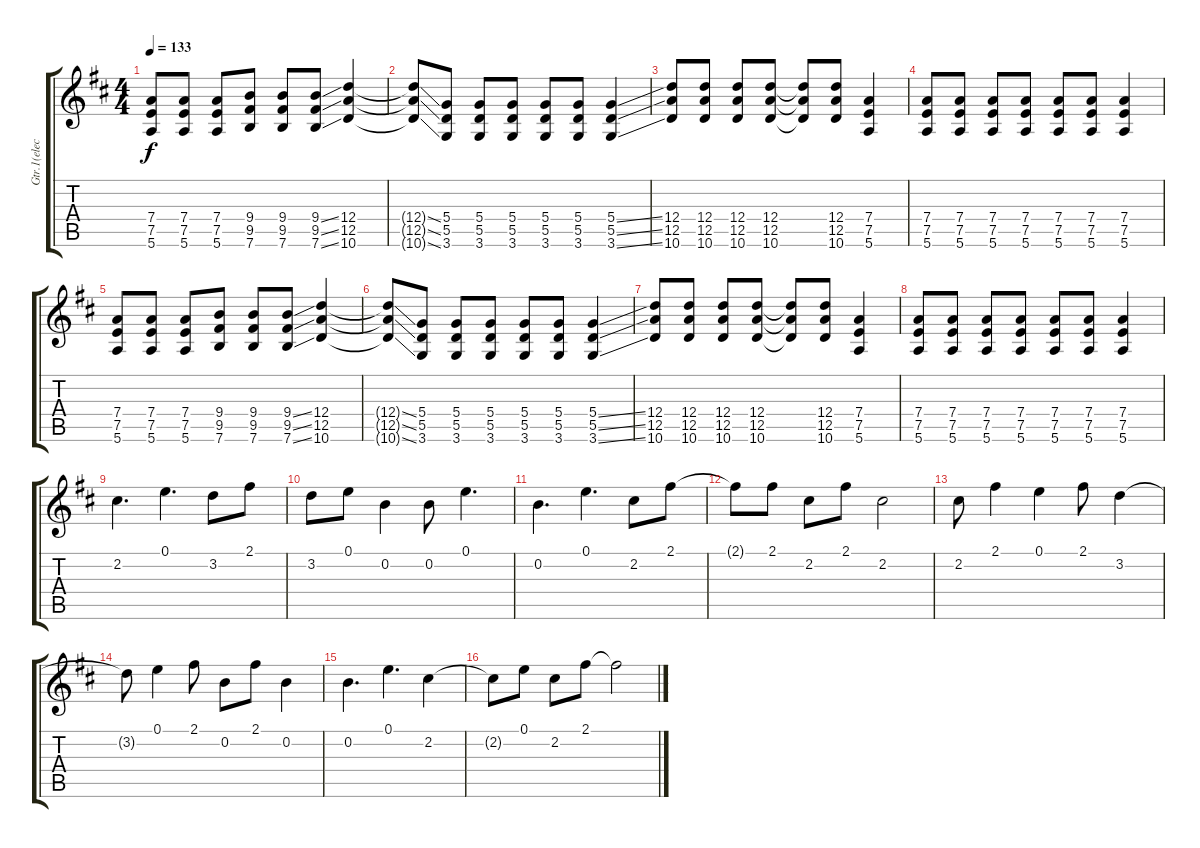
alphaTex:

\track ("Gtr.1(elec.)" "Gtr.1(elec") {instrument electricguitarclean}
\staff {score tabs}
\tuning (E4 B3 G3 D3 A2 E2) {hide}
\ts (4 4)
\tempo 133
\clef g2
\ks d
(7.4 7.5 5.6).8{dy f volume 13 instrument distortionguitar} (7.4 7.5 5.6).8 (7.4 7.5 5.6).8 (9.4 9.5 7.6).8 (9.4 9.5 7.6).8 (9.4{ss} 9.5{ss} 7.6{ss}).8 (12.4 12.5 10.6).4 |
(12.4{ss t} 12.5{ss t} 10.6{ss t}).8 (5.4 5.5 3.6).8 (5.4 5.5 3.6).8 (5.4 5.5 3.6).8 (5.4 5.5 3.6).8 (5.4 5.5 3.6).8 (5.4{ss} 5.5{ss} 3.6{ss}).4 |
(12.4 12.5 10.6).8 (12.4 12.5 10.6).8 (12.4 12.5 10.6).8 (12.4 12.5 10.6).8 (12.4{t} 12.5{t} 10.6{t}).8 (12.4 12.5 10.6).8 (7.4 7.5 5.6).4 |
(7.4 7.5 5.6).8 (7.4 7.5 5.6).8 (7.4 7.5 5.6).8 (7.4 7.5 5.6).8 (7.4 7.5 5.6).8 (7.4 7.5 5.6).8 (7.4 7.5 5.6).4 |
(7.4 7.5 5.6).8{volume 13 instrument distortionguitar} (7.4 7.5 5.6).8 (7.4 7.5 5.6).8 (9.4 9.5 7.6).8 (9.4 9.5 7.6).8 (9.4{ss} 9.5{ss} 7.6{ss}).8 (12.4 12.5 10.6).4 |
(12.4{ss t} 12.5{ss t} 10.6{ss t}).8 (5.4 5.5 3.6).8 (5.4 5.5 3.6).8 (5.4 5.5 3.6).8 (5.4 5.5 3.6).8 (5.4 5.5 3.6).8 (5.4{ss} 5.5{ss} 3.6{ss}).4 |
(12.4 12.5 10.6).8 (12.4 12.5 10.6).8 (12.4 12.5 10.6).8 (12.4 12.5 10.6).8 (12.4{t} 12.5{t} 10.6{t}).8 (12.4 12.5 10.6).8 (7.4 7.5 5.6).4 |
(7.4 7.5 5.6).8 (7.4 7.5 5.6).8 (7.4 7.5 5.6).8 (7.4 7.5 5.6).8 (7.4 7.5 5.6).8 (7.4 7.5 5.6).8 (7.4 7.5 5.6).4 |
2.2.4{d instrument acousticguitarsteel} 0.1.4{d} 3.2.8 2.1.8 |
3.2.8 0.1.8 0.2.4 0.2.8 0.1.4{d} |
0.2.4{d} 0.1.4{d} 2.2.8 2.1.8 |
2.1{t}.8 2.1.8 2.2.8 2.1.8 2.2.2 |
2.2.8 2.1.4 0.1.4 2.1.8 3.2.4 |
3.2{t}.8 0.1.4 2.1.8 0.2.8 2.1.8 0.2.4 |
0.2.4{d} 0.1.4{d} 2.2.4 |
2.2{t}.8 0.1.8 2.2.8 2.1.8 2.1{t}.2
